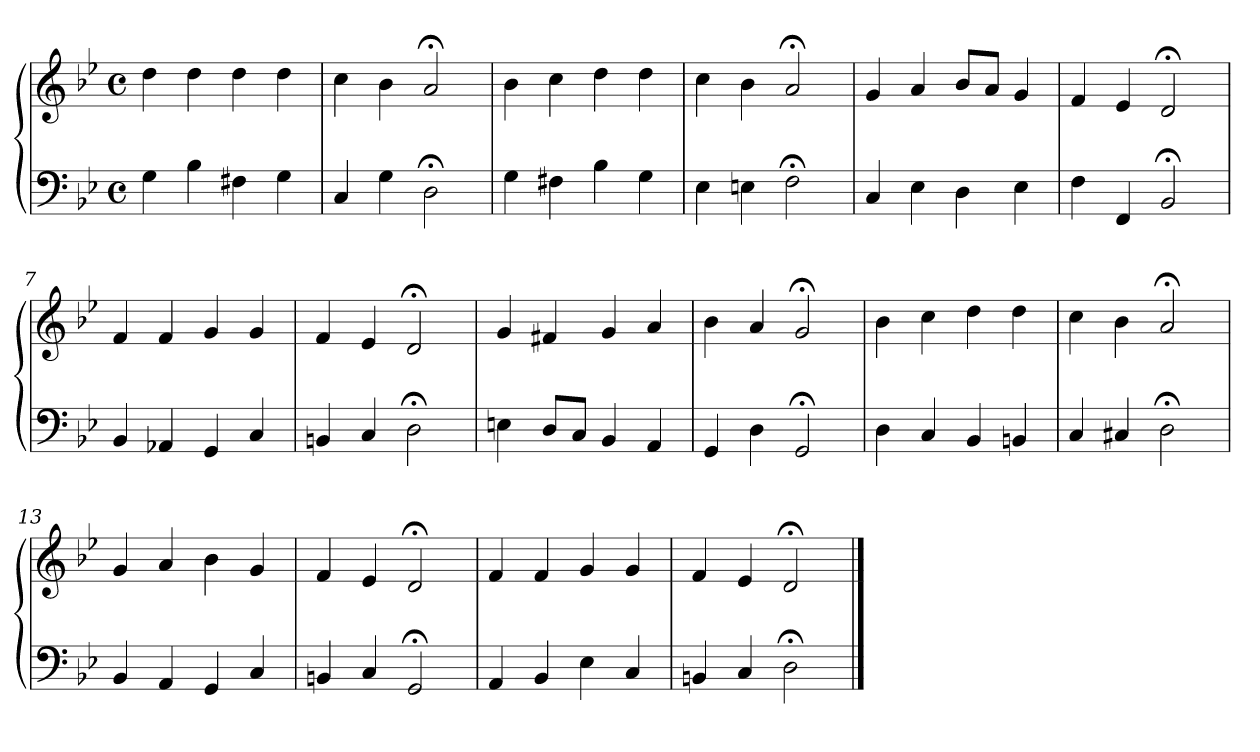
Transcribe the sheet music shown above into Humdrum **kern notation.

**kern	**kern
*part1	*part1
*staff2	*staff1
*clefF4	*clefG2
*k[b-e-]	*k[b-e-]
*M4/4	*M4/4
*met(c)	*met(c)
=1	=1
4G	4dd
4B-	4dd
4F#X	4dd
4G	4dd
=2	=2
4C	4cc
4G	4b-
2D;<	2a;<
=3	=3
4G	4b-
4F#X	4cc
4B-	4dd
4G	4dd
=4	=4
4E-	4cc
4En	4b-
2F;<	2a;<
=5	=5
4C	4g
4E-	4a
4D	8b-L
.	8aJ
4E-	4g
=6	=6
4F	4f
4FF	4e-
2BB-;<	2d;<
=7	=7
4BB-	4f
4AA-X	4f
4GG	4g
4C	4g
!!LO:LB:g=z
=8	=8
4BBn	4f
4C	4e-
2D;<	2d;<
=9	=9
4En	4g
8DL	4f#X
8CJ	.
4BB-	4g
4AA	4a
=10	=10
4GG	4b-
4D	4a
2GG;<	2g;<
=11	=11
4D	4b-
4C	4cc
4BB-	4dd
4BBn	4dd
=12	=12
4C	4cc
4C#X	4b-
2D;<	2a;<
=13	=13
4BB-	4g
4AA	4a
4GG	4b-
4C	4g
=14	=14
4BBn	4f
4C	4e-
2GG;<	2d;<
=15	=15
4AA	4f
4BB-	4f
4E-	4g
4C	4g
!!LO:LB:g=z
=16	=16
4BBn	4f
4C	4e-
2D;<	2d;<
==	==
*-	*-
